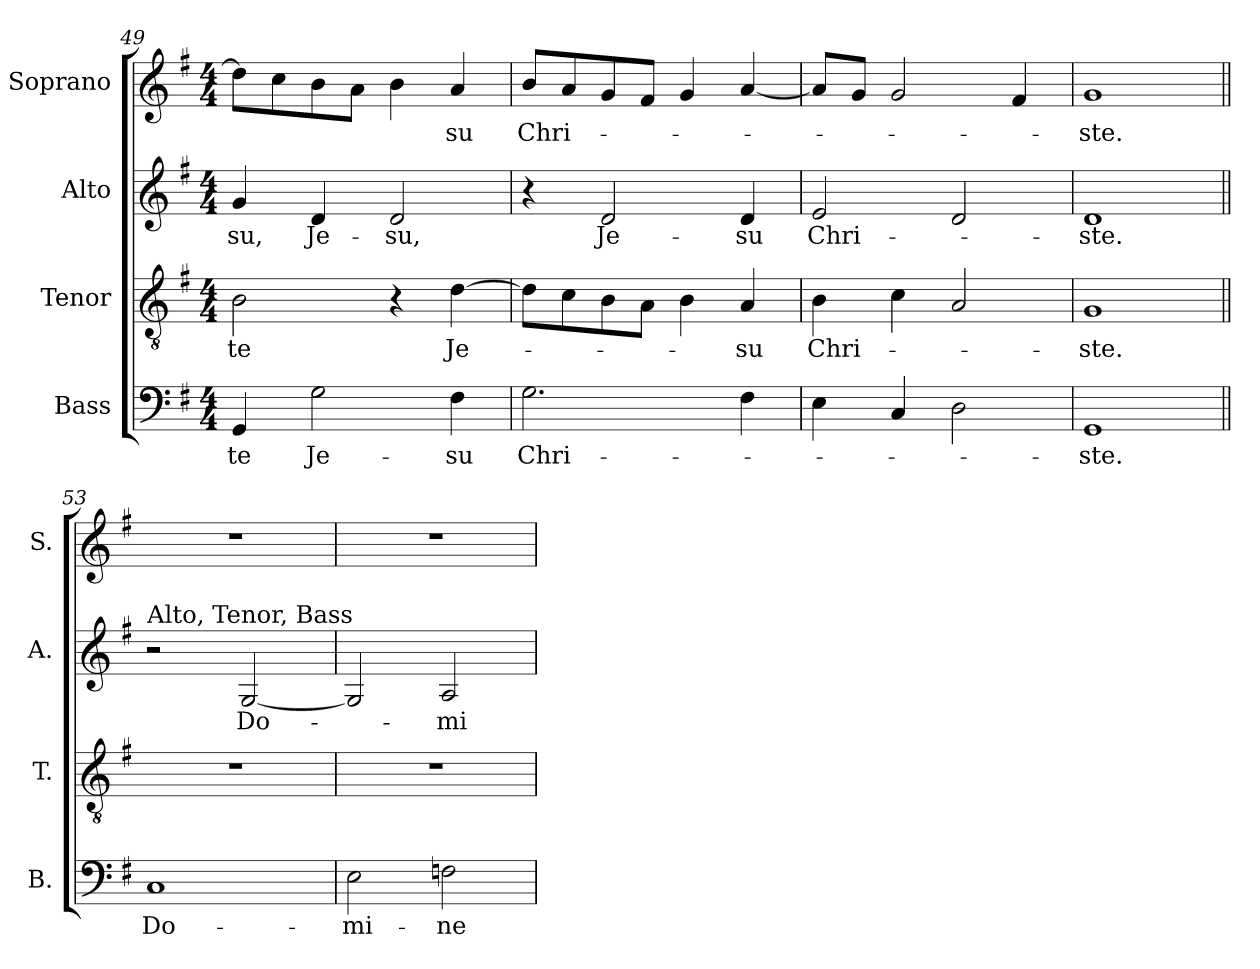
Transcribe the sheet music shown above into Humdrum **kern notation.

**kern	**text	**kern	**text	**kern	**text	**kern	**text
*part4	*part4	*part3	*part3	*part2	*part2	*part1	*part1
*staff4	*staff4	*staff3	*staff3	*staff2	*staff2	*staff1	*staff1
*I"Bass	*	*I"Tenor	*	*I"Alto	*	*I"Soprano	*
*I'B.	*	*I'T.	*	*I'A.	*	*I'S.	*
*clefF4	*	*clefGv2	*	*clefG2	*	*clefG2	*
*	*	*ITrd7c12	*	*	*	*	*
*k[f#]	*	*k[f#]	*	*k[f#]	*	*k[f#]	*
*G:	*	*G:	*	*G:	*	*G:	*
*M4/4	*	*M4/4	*	*M4/4	*	*M4/4	*
=49	=49	=49	=49	=49	=49	=49	=49
!	!LO:LY:b:color=#000000	!	!	!	!	!	!
!	!	!	!LO:LY:b:color=#000000	!	!	!	!
!	!	!	!	!	!LO:LY:b:color=#000000	!	!
4GGi/	-te	2BBi\	-te	4gi/	-su,	8ddi\L]	.
.	.	.	.	.	.	8cci\	.
!	!LO:LY:b:color=#000000	!	!	!	!	!	!
!	!	!	!	!	!LO:LY:b:color=#000000	!	!
2Gi\	Je-	.	.	4di/	Je-	8bi\	.
.	.	.	.	.	.	8ai\J	.
!	!	!	!	!	!LO:LY:b:color=#000000	!	!
.	.	4r	.	2di/	-su,	4bi\	.
!	!LO:LY:b:color=#000000	!	!	!	!	!	!
!	!	!	!LO:LY:b:color=#000000	!	!	!	!
!	!	!	!	!	!	!	!LO:LY:b:color=#000000
4F#i\	-su	[4Di\	Je-	.	.	4ai/	su
=50	=50	=50	=50	=50	=50	=50	=50
!	!LO:LY:b:color=#000000	!	!	!	!	!	!
!	!	!	!	!	!	!	!LO:LY:b:color=#000000
2.Gi\	Chri-	8Di\L]	.	4r	.	8bi/L	Chri-
.	.	8Ci\	.	.	.	8ai/	.
!	!	!	!	!	!LO:LY:b:color=#000000	!	!
.	.	8BBi\	.	2di/	Je-	8gi/	.
.	.	8AAi\J	.	.	.	8f#i/J	.
.	.	4BBi\	.	.	.	4gi/	.
!	!	!	!LO:LY:b:color=#000000	!	!	!	!
!	!	!	!	!	!LO:LY:b:color=#000000	!	!
4F#i\	.	4AAi/	-su	4di/	-su	[4ai/	.
=51	=51	=51	=51	=51	=51	=51	=51
!	!	!	!LO:LY:b:color=#000000	!	!	!	!
!	!	!	!	!	!LO:LY:b:color=#000000	!	!
4Ei\	.	4BBi\	Chri-	2ei/	Chri-	8ai/L]	.
.	.	.	.	.	.	8gi/J	.
4Ci/	.	4Ci\	.	.	.	2gi/	.
2Di\	.	2AAi/	.	2di/	.	.	.
.	.	.	.	.	.	4f#i/	.
=52	=52	=52	=52	=52	=52	=52	=52
!	!LO:LY:b:color=#000000	!	!	!	!	!	!
!	!	!	!LO:LY:b:color=#000000	!	!	!	!
!	!	!	!	!	!LO:LY:b:color=#000000	!	!
!	!	!	!	!	!	!	!LO:LY:b:color=#000000
1GGi	-ste.	1GGi	-ste.	1di	-ste.	1gi	-ste.
!!LO:PB:g=z
=53||	=53||	=53||	=53||	=53||	=53||	=53||	=53||
!	!	!	!	!LO:TX:a:t=Alto, Tenor, Bass	!	!	!
!	!LO:LY:b:color=#000000	!	!	!	!	!	!
1Ci	Do-	1r	.	2r	.	1r	.
!	!	!	!	!	!LO:LY:b:color=#000000	!	!
.	.	.	.	[2Gi/	Do-	.	.
=54	=54	=54	=54	=54	=54	=54	=54
!	!LO:LY:b:color=#000000	!	!	!	!	!	!
2Ei\	-mi-	1r	.	2Gi/]	.	1r	.
!	!LO:LY:b:color=#000000	!	!	!	!	!	!
!	!	!	!	!	!LO:LY:b:color=#000000	!	!
2Fni\	-ne	.	.	2Ai/	-mi-	.	.
=	=	=	=	=	=	=	=
*-	*-	*-	*-	*-	*-	*-	*-
